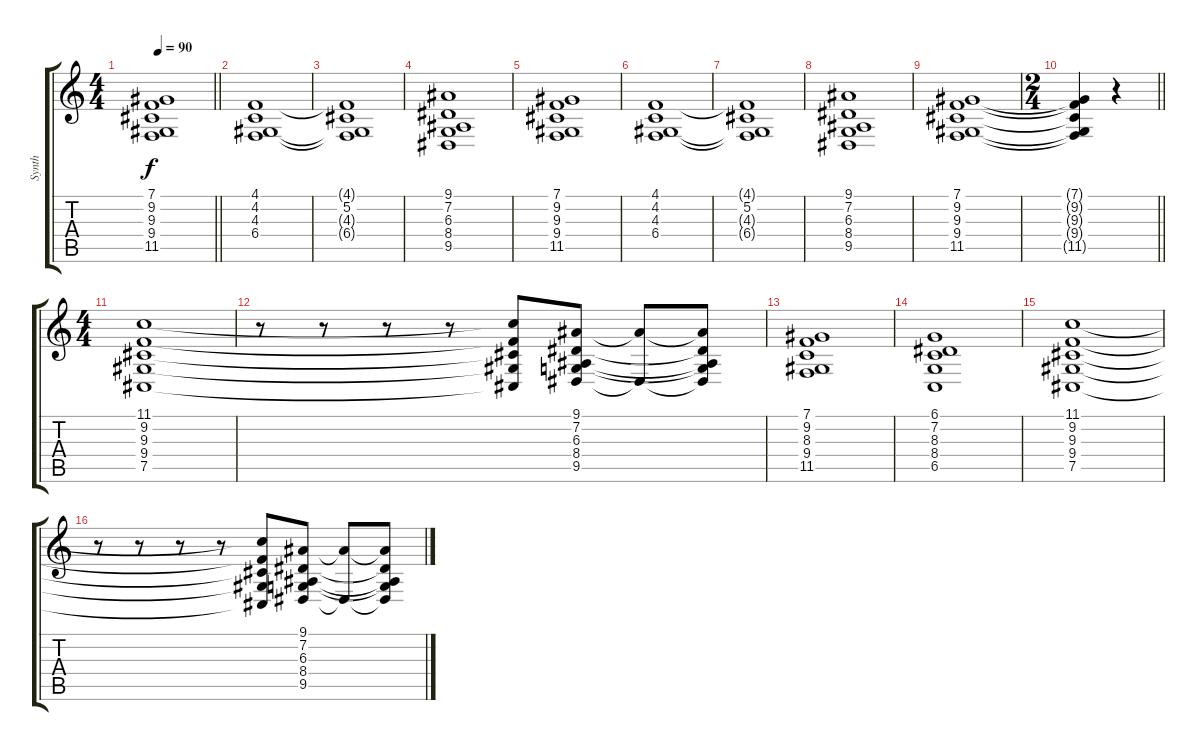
\track ("Synth" "Synth") {instrument pad2warm}
\staff {score tabs}
\tuning (Db4 Ab3 E3 B2 Gb2 Db2) {hide}
\ts (4 4)
\tempo 90
\clef g2
\barLineRight lightlight
\ks c
(7.1 9.2 9.3 9.4 11.5).1{dy f} |
\section ("" "")
(4.1 4.2 4.3 6.4).1 |
(4.1{t} 5.2 4.3{t} 6.4{t}).1 |
(9.1 7.2 6.3 8.4 9.5).1 |
(7.1 9.2 9.3 9.4 11.5).1 |
(4.1 4.2 4.3 6.4).1 |
(4.1{t} 5.2 4.3{t} 6.4{t}).1 |
(9.1 7.2 6.3 8.4 9.5).1 |
(7.1 9.2 9.3 9.4 11.5).1 |
\ts (2 4)
\barLineRight lightlight
(7.1{t} 9.2{t} 9.3{t} 9.4{t} 11.5{t}).4 r.4 |
\ts (4 4)
\section ("" "")
(11.1 9.2 9.3 9.4 7.5).1 |
r.8 r.8 r.8 r.8 (11.1{t} 9.2{t} 9.3{t} 9.4{t} 7.5{t}).8 (9.1 7.2 6.3 8.4 9.5).8 (9.1{t} 9.5{t}).8 (9.1{t} 7.2{t} 6.3{t} 8.4{t} 9.5{t}).8 |
(7.1 9.2 8.3 9.4 11.5).1 |
(6.1 7.2 8.3 8.4 6.5).1 |
(11.1 9.2 9.3 9.4 7.5).1 |
r.8 r.8 r.8 r.8 (11.1{t} 9.2{t} 9.3{t} 9.4{t} 7.5{t}).8 (9.1 7.2 6.3 8.4 9.5).8 (9.1{t} 9.5{t}).8 (9.1{t} 7.2{t} 6.3{t} 8.4{t} 9.5{t}).8
